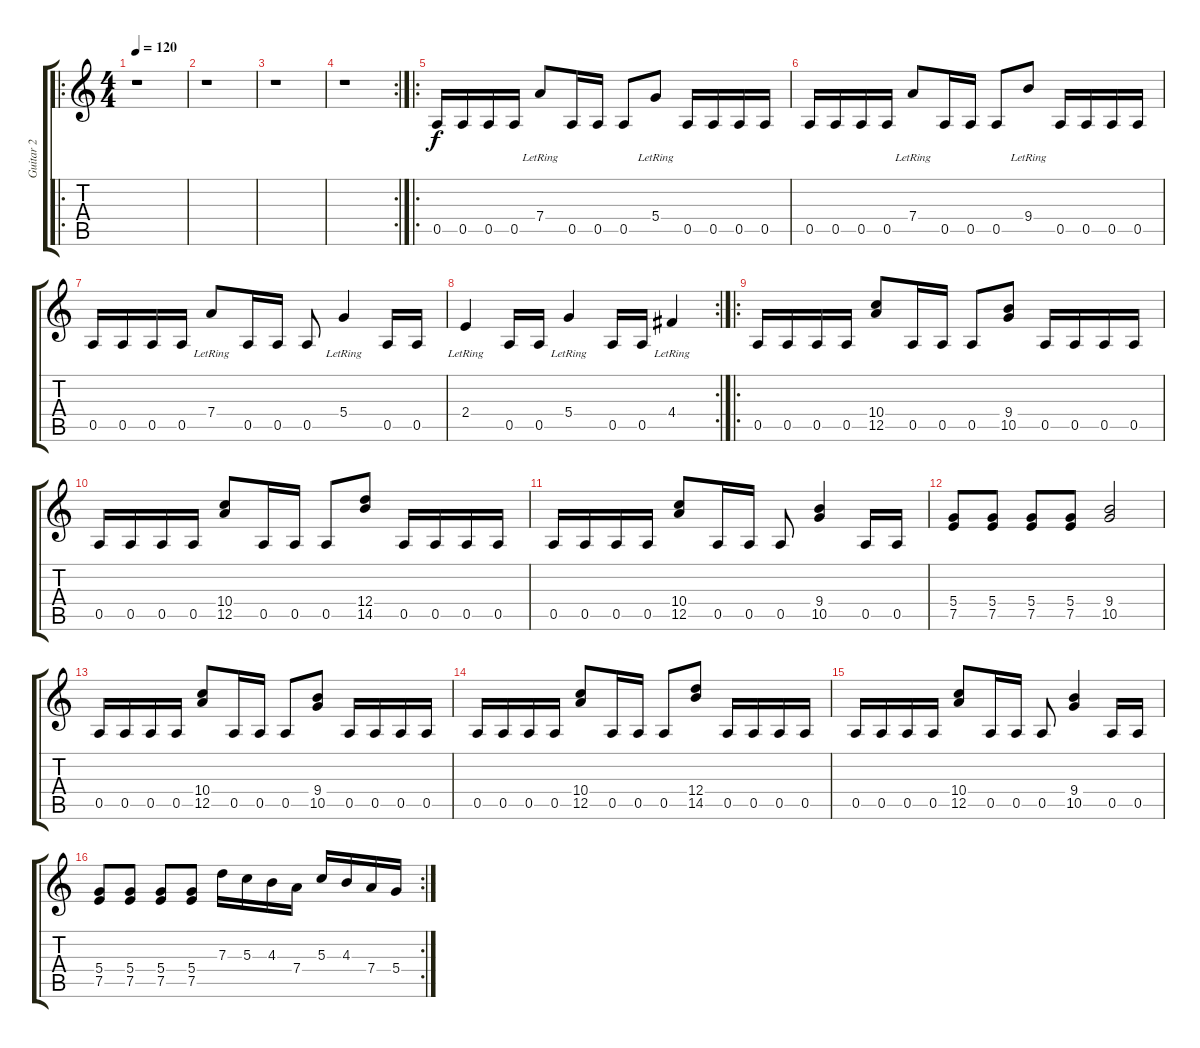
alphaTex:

\track ("Guitar 2" "Guitar 2") {instrument overdrivenguitar}
\staff {score tabs}
\tuning (E4 B3 G3 D3 A2 E2) {hide}
\ro
\ts (4 4)
\tempo 120
\clef g2
\ks c
r.1{dy f instrument overdrivenguitar} |
r.1 |
r.1 |
\rc 2
r.1 |
\ro
0.5.16 0.5.16 0.5.16 0.5.16 7.4{lr}.8 0.5.16 0.5.16 0.5.8 5.4{lr}.8 0.5.16 0.5.16 0.5.16 0.5.16 |
0.5.16 0.5.16 0.5.16 0.5.16 7.4{lr}.8 0.5.16 0.5.16 0.5.8 9.4{lr}.8 0.5.16 0.5.16 0.5.16 0.5.16 |
0.5.16 0.5.16 0.5.16 0.5.16 7.4{lr}.8 0.5.16 0.5.16 0.5.8 5.4{lr}.4 0.5.16 0.5.16 |
\rc 2
2.4{lr}.4 0.5.16 0.5.16 5.4{lr}.4 0.5.16 0.5.16 4.4{lr}.4 |
\ro
0.5.16 0.5.16 0.5.16 0.5.16 (10.4 12.5).8 0.5.16 0.5.16 0.5.8 (9.4 10.5).8 0.5.16 0.5.16 0.5.16 0.5.16 |
0.5.16 0.5.16 0.5.16 0.5.16 (10.4 12.5).8 0.5.16 0.5.16 0.5.8 (12.4 14.5).8 0.5.16 0.5.16 0.5.16 0.5.16 |
0.5.16 0.5.16 0.5.16 0.5.16 (10.4 12.5).8 0.5.16 0.5.16 0.5.8 (9.4 10.5).4 0.5.16 0.5.16 |
(5.4 7.5).8 (5.4 7.5).8 (5.4 7.5).8 (5.4 7.5).8 (9.4 10.5).2 |
0.5.16 0.5.16 0.5.16 0.5.16 (10.4 12.5).8 0.5.16 0.5.16 0.5.8 (9.4 10.5).8 0.5.16 0.5.16 0.5.16 0.5.16 |
0.5.16 0.5.16 0.5.16 0.5.16 (10.4 12.5).8 0.5.16 0.5.16 0.5.8 (12.4 14.5).8 0.5.16 0.5.16 0.5.16 0.5.16 |
0.5.16 0.5.16 0.5.16 0.5.16 (10.4 12.5).8 0.5.16 0.5.16 0.5.8 (9.4 10.5).4 0.5.16 0.5.16 |
\rc 2
(5.4 7.5).8 (5.4 7.5).8 (5.4 7.5).8 (5.4 7.5).8 7.3.16 5.3.16 4.3.16 7.4.16 5.3.16 4.3.16 7.4.16 5.4.16
